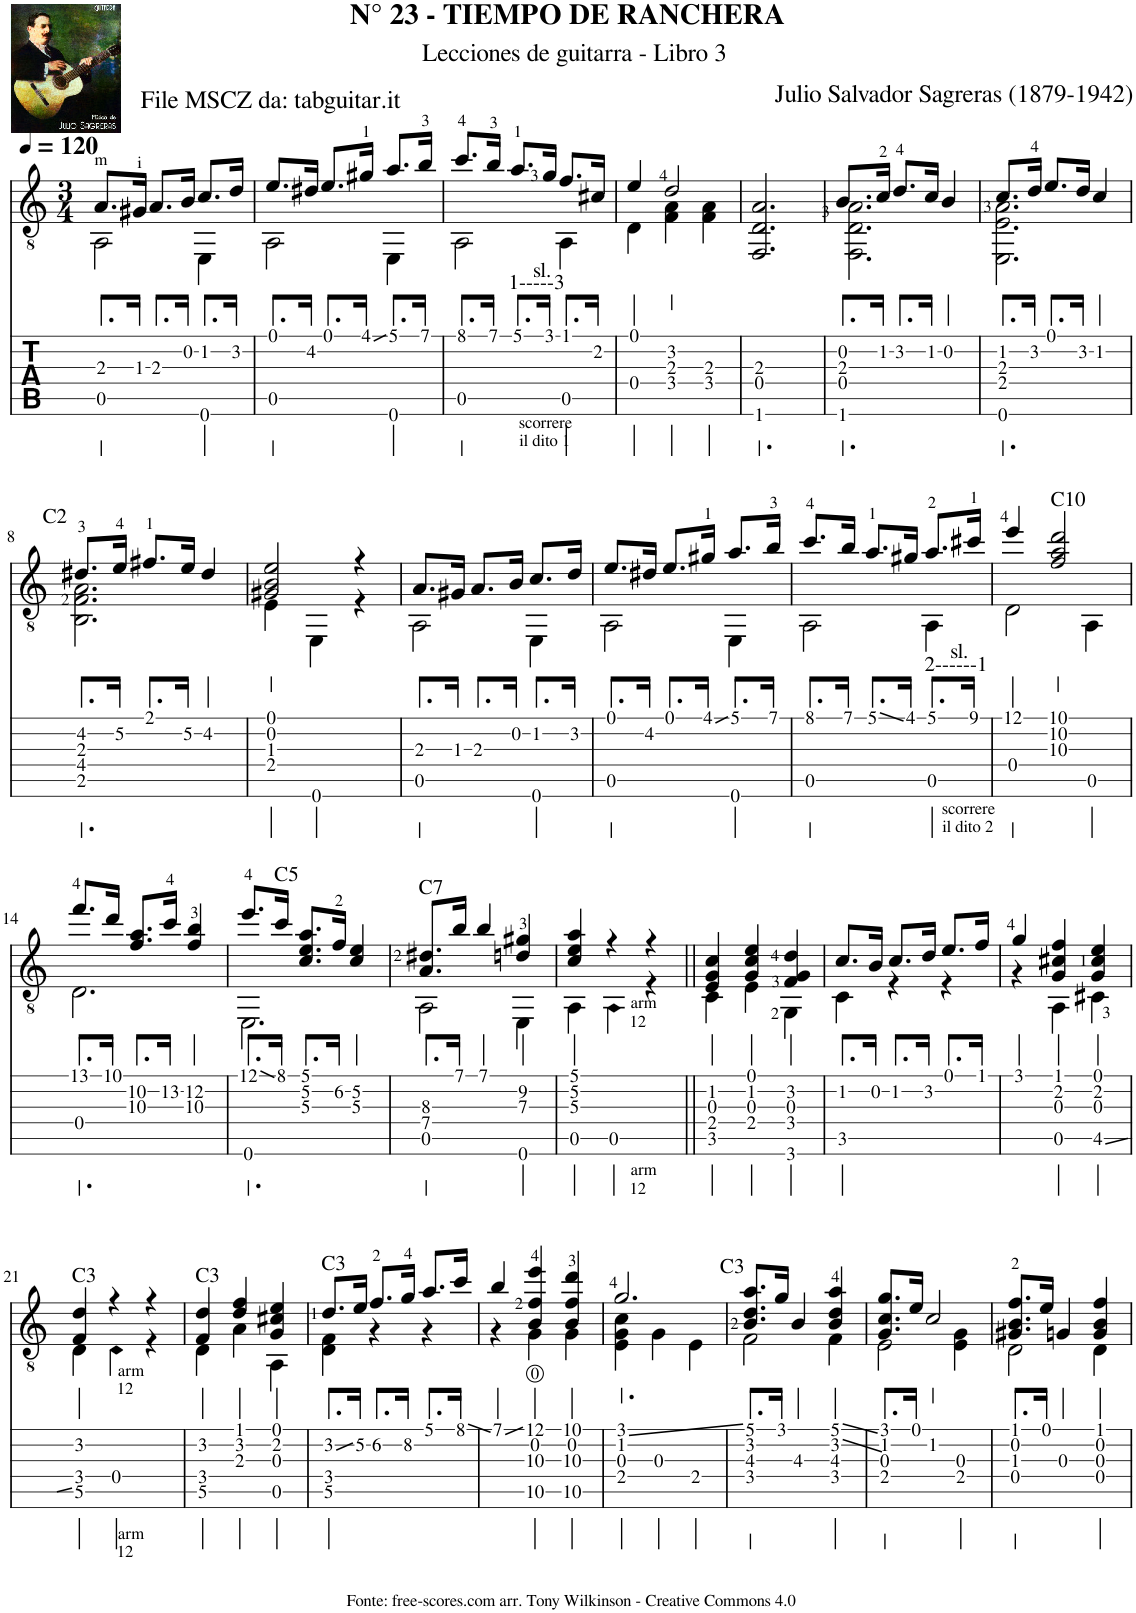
**kern	**kern
*part2	*part1
*staff2	*staff1
*I"Chitarra classica (Intavolatura)	*I"Classical Guitar
*stria6	*
*	*clefGv2
*k[]	*k[]
*M3/4	*M3/4
*MM120	*MM120
=1	=1
*^	*^
8.A/L	2AA\	8.A/L	2AA\
16G#X/Jk	.	16G#X/Jk	.
8.A/L	.	8.A/L	.
16B/Jk	.	16B/Jk	.
8.c/L	4EE\	8.c/L	4EE\
16d/Jk	.	16d/Jk	.
=2	=2	=2	=2
8.e/L	2AA\	8.e/L	2AA\
16d#X/Jk	.	16d#X/Jk	.
8.e/L	.	8.e/L	.
16g#X/Jk	.	16g#X/Jk	.
8.a/L	4EE\	8.a/L	4EE\
16b/Jk	.	16b/Jk	.
=3	=3	=3	=3
8.cc/L	2AA\	8.cc/L	2AA\
16b/Jk	.	16b/Jk	.
!LO:TX:a:t=1-----3	!	!	!
!LO:TX:a:t=sl.	!	!	!
!LO:TX:b:t=scorrere	!	!	!
!LO:TX:b:t=il dito 1	!	!	!
8.a/L	.	8.a/L	.
16g/Jk	.	16g/Jk	.
8.f/L	4AA\	8.f/L	4AA\
16c#X/Jk	.	16c#X/Jk	.
=4	=4	=4	=4
4e/	4D\	4e/	4D\
2d/	4F\ 4A\	2d/	4F\ 4A\
.	4F\ 4A\	.	4F\ 4A\
*v	*v	*	*
*	*v	*v
=5	=5
2.FF\ 2.D\ 2.A\	2.FF/ 2.D/ 2.A/
=6	=6
*^	*^
8.B/L	2.FF\ 2.D\ 2.A\	8.B/L	2.FF\ 2.D\ 2.A\
16c/Jk	.	16c/Jk	.
8.d/L	.	8.d/L	.
16c/Jk	.	16c/Jk	.
4B/	.	4B/	.
=7	=7	=7	=7
8.c/L	2.EE\ 2.E\ 2.A\	8.c/L	2.EE\ 2.E\ 2.A\
16d/Jk	.	16d/Jk	.
8.e/L	.	8.e/L	.
16d/Jk	.	16d/Jk	.
4c/	.	4c/	.
!!LO:LB:g=z	!!
=8	=8	=8	=8
!	!	!LO:TX:a:t=C2	!
8.d#X/L	2.BB\ 2.F#\ 2.A\	8.d#X/L	2.BB\ 2.F\ 2.A\
16e/Jk	.	16e/Jk	.
8.f#X/L	.	8.f#X/L	.
16e/Jk	.	16e/Jk	.
4d#/	.	4d#/	.
=9	=9	=9	=9
2G#X/ 2B/ 2e/	4E\	2G#X/ 2B/ 2e/	4E\
.	4EE\	.	4EE\
4r	4r	4r	4r
=10	=10	=10	=10
8.A/L	2AA\	8.A/L	2AA\
16G#X/Jk	.	16G#X/Jk	.
8.A/L	.	8.A/L	.
16B/Jk	.	16B/Jk	.
8.c/L	4EE\	8.c/L	4EE\
16d/Jk	.	16d/Jk	.
=11	=11	=11	=11
8.e/L	2AA\	8.e/L	2AA\
16d#X/Jk	.	16d#X/Jk	.
8.e/L	.	8.e/L	.
16g#X/Jk	.	16g#X/Jk	.
8.a/L	4EE\	8.a/L	4EE\
16b/Jk	.	16b/Jk	.
=12	=12	=12	=12
8.cc/L	2AA\	8.cc/L	2AA\
16b/Jk	.	16b/Jk	.
8.a/L	.	8.a/L	.
16g#X/Jk	.	16g#X/Jk	.
!LO:TX:a:t=2------1	!	!	!
!LO:TX:a:t=sl.	!	!	!
!LO:TX:b:t=scorrere	!	!	!
!LO:TX:b:t=il dito 2	!	!	!
8.a/L	4AA\	8.a/L	4AA\
16cc#X/Jk	.	16cc#X/Jk	.
=13	=13	=13	=13
4ee/	2D\	4ee/	2D\
!	!	!LO:TX:a:t=C10	!
2f/ 2a/ 2dd/	.	2f/ 2a/ 2dd/	.
.	4AA\	.	4AA\
!!LO:LB:g=z	!!
=14	=14	=14	=14
8.ff/L	2.D\	8.ff/L	2.D\
16dd/Jk	.	16dd/Jk	.
8.f/ 8.a/L	.	8.f/ 8.a/L	.
16cc/Jk	.	16cc/Jk	.
4f/ 4b/	.	4f/ 4b/	.
=15	=15	=15	=15
8.ee/L	2.EE\	8.ee/L	2.EE\
!	!	!LO:TX:a:t=C5	!
16cc/Jk	.	16cc/Jk	.
8.c/ 8.e/ 8.a/L	.	8.c/ 8.e/ 8.a/L	.
16f/Jk	.	16f/Jk	.
4c/ 4e/	.	4c/ 4e/	.
=16	=16	=16	=16
!	!	!LO:TX:a:t=C7	!
8.A/ 8.d#X/L	2AA\	8.A/ 8.d#X/L	2AA\
16b/Jk	.	16b/Jk	.
4b/	.	4b/	.
4dn/ 4g#X/	4EE\	4dn/ 4g#X/	4EE\
=17	=17	=17	=17
4c/ 4e/ 4a/	4AA\	4c/ 4e/ 4a/	4AA\
!	!	!LO:TX:b:t=arm	!
!	!	!LO:TX:b:t=12	!
!LO:TX:b:t=arm	!	!	!
!LO:TX:b:t=12	!	!	!
4r	4AA\	4r	4AA\
4r	4r	4r	4r
=18||	=18||	=18||	=18||
4E/ 4G/ 4c/	4C\	4E/ 4G/ 4c/	4C\
4G/ 4c/ 4e/	4E\	4G/ 4c/ 4e/	4E\
4F/ 4G/ 4d/	4GG\	4F/ 4G/ 4d/	4GG\
=19	=19	=19	=19
8.c/L	4C\	8.c/L	4C\
16B/Jk	.	16B/Jk	.
8.c/L	4r	8.c/L	4r
16d/Jk	.	16d/Jk	.
8.e/L	4r	8.e/L	4r
16f/Jk	.	16f/Jk	.
=20	=20	=20	=20
4g/	4r	4g/	4r
4G/ 4c#X/ 4f/	4AA\	4G/ 4c#X/ 4f/	4AA\
4G/ 4c#/ 4e/	4C#X\	4G/ 4c#/ 4e/	4C#X\
!!LO:LB:g=z	!!
=21	=21	=21	=21
!	!	!LO:TX:a:t=C3	!
4F/ 4d/	4D\	4F/ 4d/	4D\
!	!	!LO:TX:b:t=arm	!
!	!	!LO:TX:b:t=12	!
!LO:TX:b:t=arm	!	!	!
!LO:TX:b:t=12	!	!	!
4r	4D\	4r	4D\
4r	4r	4r	4r
=22	=22	=22	=22
!	!	!LO:TX:a:t=C3	!
4F/ 4d/	4D\	4F/ 4d/	4D\
4d/ 4f/	4A\	4d/ 4f/	4A\
4G/ 4c#X/ 4e/	4AA\	4G/ 4c#X/ 4e/	4AA\
=23	=23	=23	=23
!	!	!LO:TX:a:t=C3	!
8.d/L	4D\ 4F\	8.d/L	4D\ 4F\
16e/Jk	.	16e/Jk	.
8.f/L	4r	8.f/L	4r
16g/Jk	.	16g/Jk	.
8.a/L	4r	8.a/L	4r
16cc/Jk	.	16cc/Jk	.
=24	=24	=24	=24
4b/	4r	4b/	4r
4f/ 4B/ 4ee/	4G\	4B/ 4f/ 4ee/	4G\
4f/ 4B/ 4dd/	4G\	4B/ 4f/ 4dd/	4G\
=25	=25	=25	=25
2.g/	4E\ 4G\ 4c\	2.g/	4E\ 4G\ 4c\
.	4G\	.	4G\
.	4E\	.	4E\
=26	=26	=26	=26
!	!	!LO:TX:a:t=C3	!
8.B/ 8.d/ 8.a/L	2F\	8.B/ 8.d/ 8.a/L	2F\
16g/Jk	.	16g/Jk	.
4B/	.	4B/	.
4B/ 4d/ 4a/	4F\	4B/ 4d/ 4a/	4F\
=27	=27	=27	=27
8.G/ 8.c/ 8.g/L	2E\	8.G/ 8.c/ 8.g/L	2E\
16e/Jk	.	16e/Jk	.
2c/	.	2c/	.
.	4E\ 4G\	.	4E\ 4G\
=28	=28	=28	=28
8.G#X/ 8.B/ 8.f/L	2D\	8.G#X/ 8.B/ 8.f/L	2D\
16e/Jk	.	16e/Jk	.
4Gn/	.	4Gn/	.
4G/ 4B/ 4f/	4D\	4G/ 4B/ 4f/	4D\
*v	*v	*	*
*	*v	*v
=	=
*-	*-
